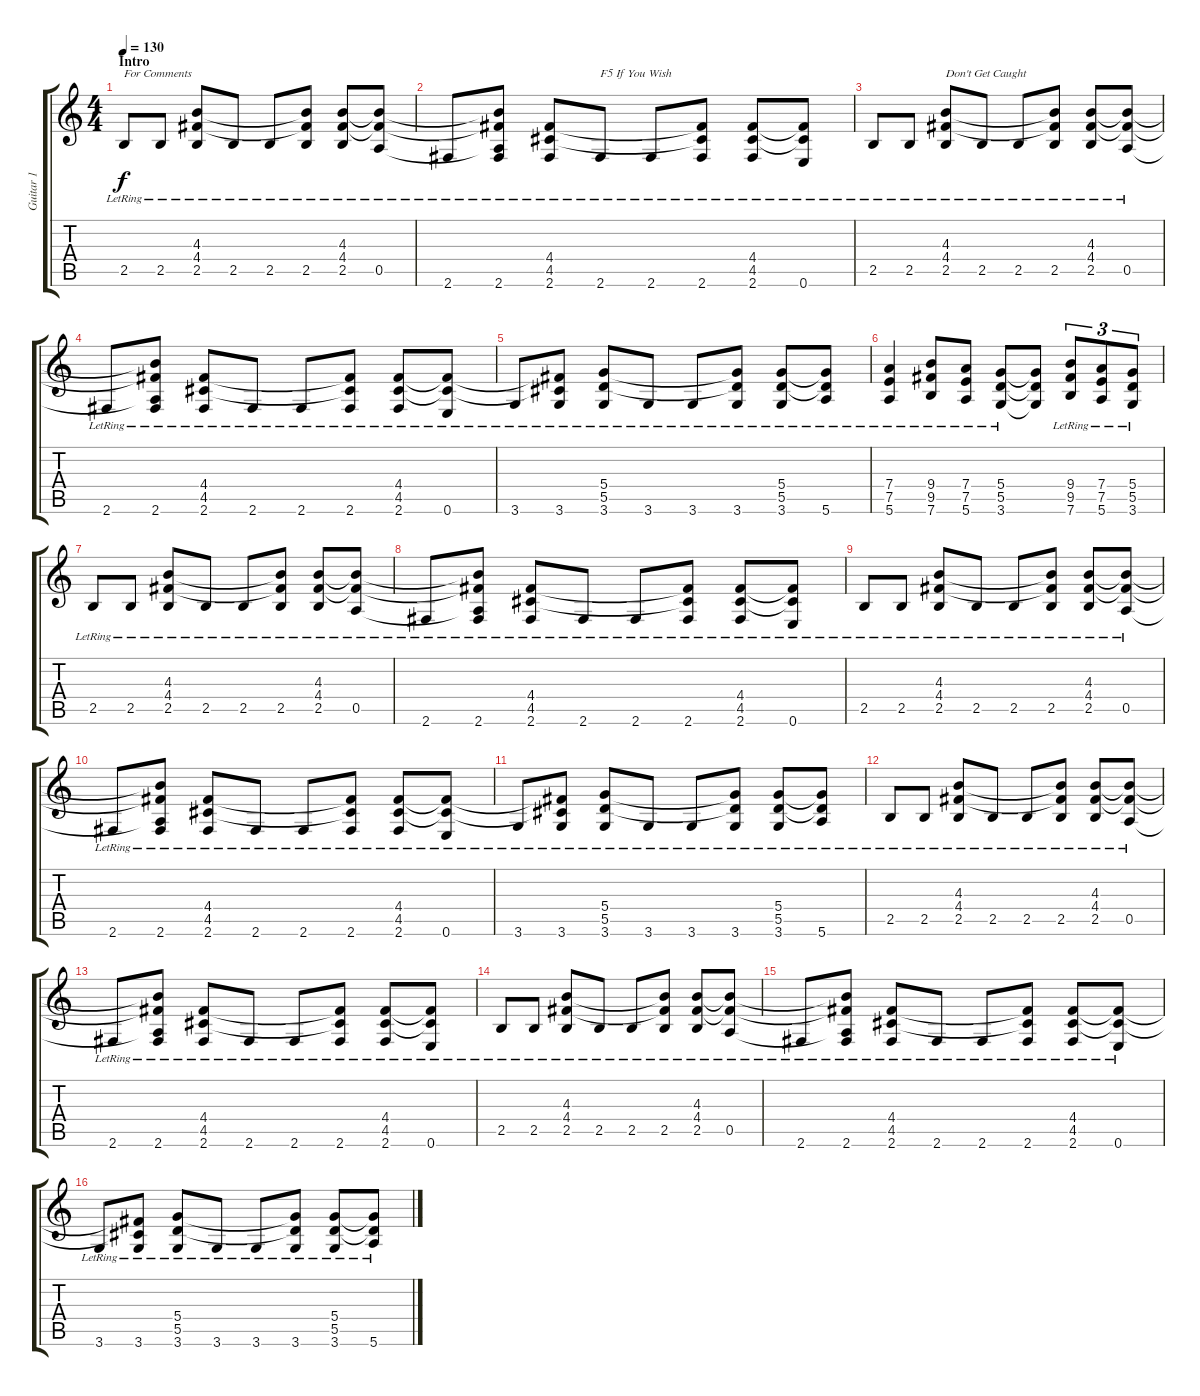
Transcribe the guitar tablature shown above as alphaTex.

\track ("Guitar 1" "Guitar 1") {instrument acousticguitarsteel}
\staff {score tabs}
\tuning (E4 B3 G3 D3 A2 E2) {hide}
\ts (4 4)
\section ("" "Intro")
\tempo 130
\clef g2
\ks c
2.5{lr}.8{txt "For Comments" dy f instrument acousticguitarsteel} 2.5{lr}.8 (4.3{lr} 4.4{lr} 2.5{lr}).8 2.5{lr}.8 2.5{lr}.8 (4.3{t} 4.4{t} 2.5{lr}).8 (4.3{lr} 4.4{lr} 2.5{lr}).8 (4.3{t} 4.4{t} 0.5{lr}).8 |
2.6{lr}.8 (4.3{t} 4.4{t} 0.5{t} 2.6{lr}).8 (4.4{lr} 4.5{lr} 2.6{lr}).8 2.6{lr}.8{txt "F5 If You Wish"} 2.6{lr}.8 (4.4{t} 4.5{t} 2.6{lr}).8 (4.4{lr} 4.5{lr} 2.6{lr}).8 (4.4{t} 4.5{t} 0.6{lr}).8 |
2.5{lr}.8 2.5{lr}.8 (4.3{lr} 4.4{lr} 2.5{lr}).8{txt "Don't Get Caught"} 2.5{lr}.8 2.5{lr}.8 (4.3{t} 4.4{t} 2.5{lr}).8 (4.3{lr} 4.4{lr} 2.5{lr}).8 (4.3{t} 4.4{t} 0.5{lr}).8 |
2.6{lr}.8 (4.3{t} 4.4{t} 0.5{t} 2.6{lr}).8 (4.4{lr} 4.5{lr} 2.6{lr}).8 2.6{lr}.8 2.6{lr}.8 (4.4{t} 4.5{t} 2.6{lr}).8 (4.4{lr} 4.5{lr} 2.6{lr}).8 (4.4{t} 4.5{t} 0.6{lr}).8 |
3.6{lr}.8 (4.4{t} 4.5{t} 3.6{lr}).8 (5.4{lr} 5.5{lr} 3.6{lr}).8 3.6{lr}.8 3.6{lr}.8 (5.4{t} 5.5{t} 3.6{lr}).8 (5.4{lr} 5.5{lr} 3.6{lr}).8 (5.4{t} 5.5{t} 5.6{lr}).8 |
(7.4{lr} 7.5{lr} 5.6{lr}).4 (9.4{lr} 9.5{lr} 7.6{lr}).8 (7.4{lr} 7.5{lr} 5.6{lr}).8 (5.4{lr} 5.5{lr} 3.6{lr}).8 (5.4{t} 5.5{t} 3.6{t}).8 (9.4{lr} 9.5{lr} 7.6{lr}).8{tu (3 2)} (7.4{lr} 7.5{lr} 5.6{lr}).8{tu (3 2)} (5.4{lr} 5.5{lr} 3.6{lr}).8{tu (3 2)} |
2.5{lr}.8 2.5{lr}.8 (4.3{lr} 4.4{lr} 2.5{lr}).8 2.5{lr}.8 2.5{lr}.8 (4.3{t} 4.4{t} 2.5{lr}).8 (4.3{lr} 4.4{lr} 2.5{lr}).8 (4.3{t} 4.4{t} 0.5{lr}).8 |
2.6{lr}.8 (4.3{t} 4.4{t} 0.5{t} 2.6{lr}).8 (4.4{lr} 4.5{lr} 2.6{lr}).8 2.6{lr}.8 2.6{lr}.8 (4.4{t} 4.5{t} 2.6{lr}).8 (4.4{lr} 4.5{lr} 2.6{lr}).8 (4.4{t} 4.5{t} 0.6{lr}).8 |
2.5{lr}.8 2.5{lr}.8 (4.3{lr} 4.4{lr} 2.5{lr}).8 2.5{lr}.8 2.5{lr}.8 (4.3{t} 4.4{t} 2.5{lr}).8 (4.3{lr} 4.4{lr} 2.5{lr}).8 (4.3{t} 4.4{t} 0.5{lr}).8 |
2.6{lr}.8 (4.3{t} 4.4{t} 0.5{t} 2.6{lr}).8 (4.4{lr} 4.5{lr} 2.6{lr}).8 2.6{lr}.8 2.6{lr}.8 (4.4{t} 4.5{t} 2.6{lr}).8 (4.4{lr} 4.5{lr} 2.6{lr}).8 (4.4{t} 4.5{t} 0.6{lr}).8 |
3.6{lr}.8 (4.4{t} 4.5{t} 3.6{lr}).8 (5.4{lr} 5.5{lr} 3.6{lr}).8 3.6{lr}.8 3.6{lr}.8 (5.4{t} 5.5{t} 3.6{lr}).8 (5.4{lr} 5.5{lr} 3.6{lr}).8 (5.4{t} 5.5{t} 5.6{lr}).8 |
2.5{lr}.8 2.5{lr}.8 (4.3{lr} 4.4{lr} 2.5{lr}).8 2.5{lr}.8 2.5{lr}.8 (4.3{t} 4.4{t} 2.5{lr}).8 (4.3{lr} 4.4{lr} 2.5{lr}).8 (4.3{t} 4.4{t} 0.5{lr}).8 |
2.6{lr}.8 (4.3{t} 4.4{t} 0.5{t} 2.6{lr}).8 (4.4{lr} 4.5{lr} 2.6{lr}).8 2.6{lr}.8 2.6{lr}.8 (4.4{t} 4.5{t} 2.6{lr}).8 (4.4{lr} 4.5{lr} 2.6{lr}).8 (4.4{t} 4.5{t} 0.6{lr}).8 |
2.5{lr}.8 2.5{lr}.8 (4.3{lr} 4.4{lr} 2.5{lr}).8 2.5{lr}.8 2.5{lr}.8 (4.3{t} 4.4{t} 2.5{lr}).8 (4.3{lr} 4.4{lr} 2.5{lr}).8 (4.3{t} 4.4{t} 0.5{lr}).8 |
2.6{lr}.8 (4.3{t} 4.4{t} 0.5{t} 2.6{lr}).8 (4.4{lr} 4.5{lr} 2.6{lr}).8 2.6{lr}.8 2.6{lr}.8 (4.4{t} 4.5{t} 2.6{lr}).8 (4.4{lr} 4.5{lr} 2.6{lr}).8 (4.4{t} 4.5{t} 0.6{lr}).8 |
3.6{lr}.8 (4.4{t} 4.5{t} 3.6{lr}).8 (5.4{lr} 5.5{lr} 3.6{lr}).8 3.6{lr}.8 3.6{lr}.8 (5.4{t} 5.5{t} 3.6{lr}).8 (5.4{lr} 5.5{lr} 3.6{lr}).8 (5.4{t} 5.5{t} 5.6{lr}).8
